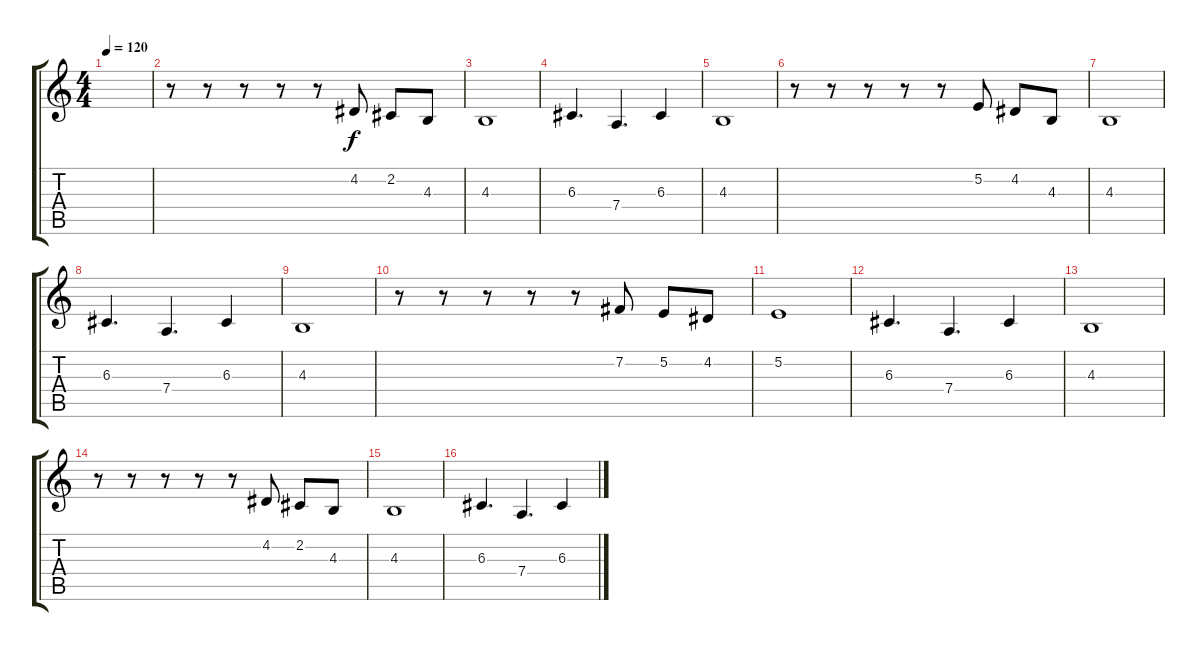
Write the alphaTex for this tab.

\track "" {instrument stringensemble1}
\staff {score tabs}
\tuning (E4 B3 G3 D3 A2 E2) {hide}
\ts (4 4)
\tempo 120
\clef g2
\ks c
|
r.8 r.8 r.8 r.8 r.8 4.2.8 2.2.8 4.3.8{volume 16} |
4.3.1 |
6.3.4{d} 7.4.4{d} 6.3.4 |
4.3.1 |
r.8 r.8 r.8 r.8 r.8 5.2.8 4.2.8 4.3.8 |
4.3.1 |
6.3.4{d} 7.4.4{d} 6.3.4 |
4.3.1 |
r.8 r.8 r.8 r.8 r.8 7.2.8 5.2.8 4.2.8 |
5.2.1 |
6.3.4{d} 7.4.4{d} 6.3.4 |
4.3.1 |
r.8 r.8 r.8 r.8 r.8 4.2.8 2.2.8 4.3.8 |
4.3.1 |
6.3.4{d} 7.4.4{d} 6.3.4
